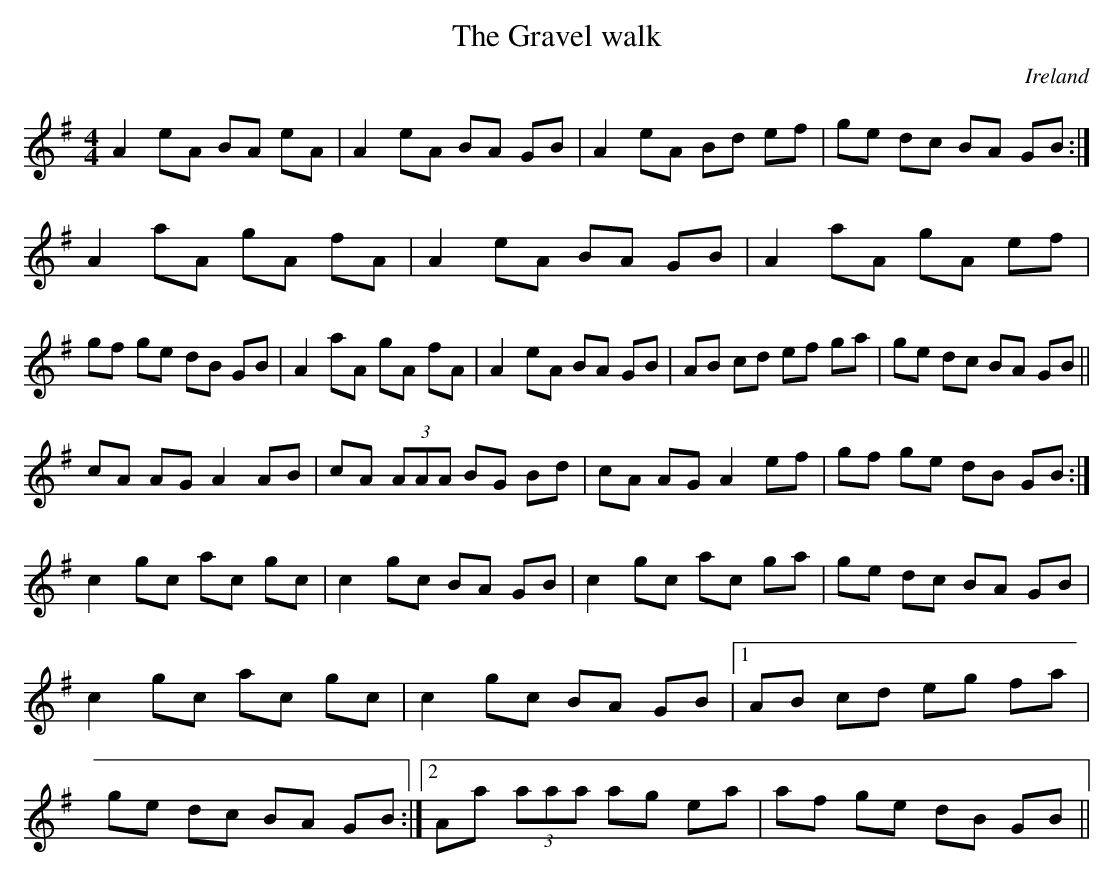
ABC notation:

X:1
T:Gravel walk, The
O:Ireland
M:4/4
K:ADor
A2 eA BA eA|A2 eA BA GB|\
A2 eA Bd ef|ge dc BA GB:|\
A2 aA gA fA|A2 eA BA GB|\
A2 aA gA ef|gf ge dB GB|\
A2 aA gA fA|A2 eA BA GB|\
AB cd ef ga|ge dc BA GB||
cA AG A2 AB|cA (3AAA BG Bd|\
cA AG A2 ef|gf ge dB GB:|\
c2 gc ac gc|c2 gc BA GB|\
c2 gc ac ga|ge dc BA GB|\
c2 gc ac gc|c2 gc BA GB |1\
AB cd eg fa|ge dc BA GB :|2\
Aa (3aaa ag ea|af ge dB GB||
